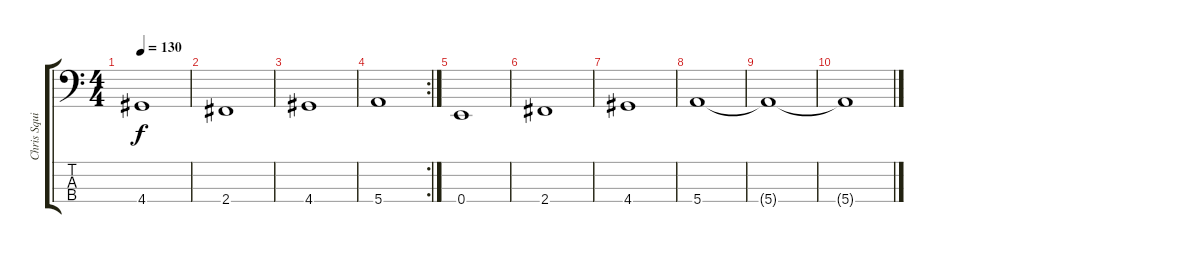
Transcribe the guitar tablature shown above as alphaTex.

\track ("Chris Squire (bass)" "Chris Squi") {instrument electricbasspick}
\staff {score tabs}
\tuning (G2 D2 A1 E1) {hide}
\ts (4 4)
\tempo 130
\clef f4
\ks c
4.4.1{dy f} |
2.4.1 |
4.4.1 |
\rc 2
5.4.1 |
0.4.1 |
2.4.1 |
4.4.1 |
5.4.1 |
5.4{t}.1 |
5.4{t}.1
